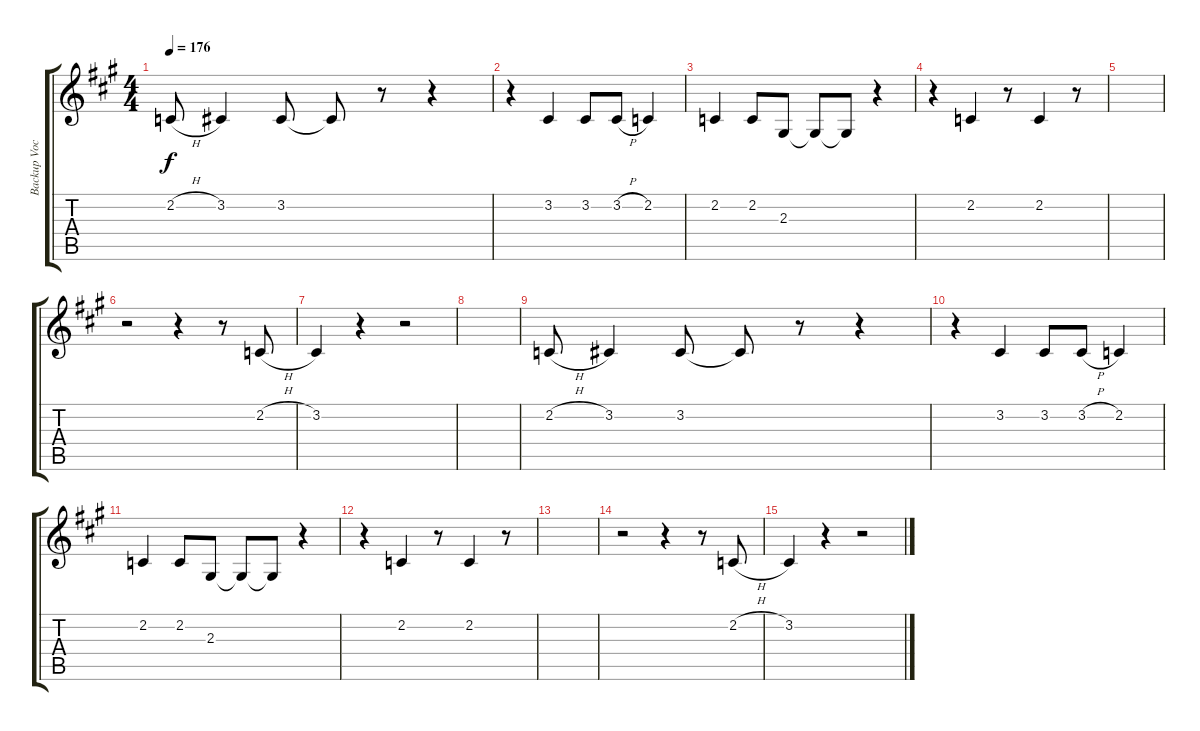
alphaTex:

\track ("Backup Vocals" "Backup Voc") {instrument altosax}
\staff {score tabs}
\tuning (Eb4 Bb3 Gb3 Db3 Ab2 Eb2) {hide}
\ts (4 4)
\tempo 176
\clef g2
\ks a
2.2{h}.8{dy f} 3.2.4 3.2.8 3.2{t}.8 r.8 r.4 |
r.4 3.2.4 3.2.8 3.2{h}.8 2.2.4 |
2.2.4 2.2.8 2.3.8 2.3{t}.8 2.3{t}.8 r.4 |
r.4 2.2.4 r.8 2.2.4 r.8 |
|
r.2 r.4 r.8 2.2{h}.8 |
3.2.4 r.4 r.2 |
|
2.2{h}.8 3.2.4 3.2.8 3.2{t}.8 r.8 r.4 |
r.4 3.2.4 3.2.8 3.2{h}.8 2.2.4 |
2.2.4 2.2.8 2.3.8 2.3{t}.8 2.3{t}.8 r.4 |
r.4 2.2.4 r.8 2.2.4 r.8 |
|
r.2 r.4 r.8 2.2{h}.8 |
3.2.4 r.4 r.2
